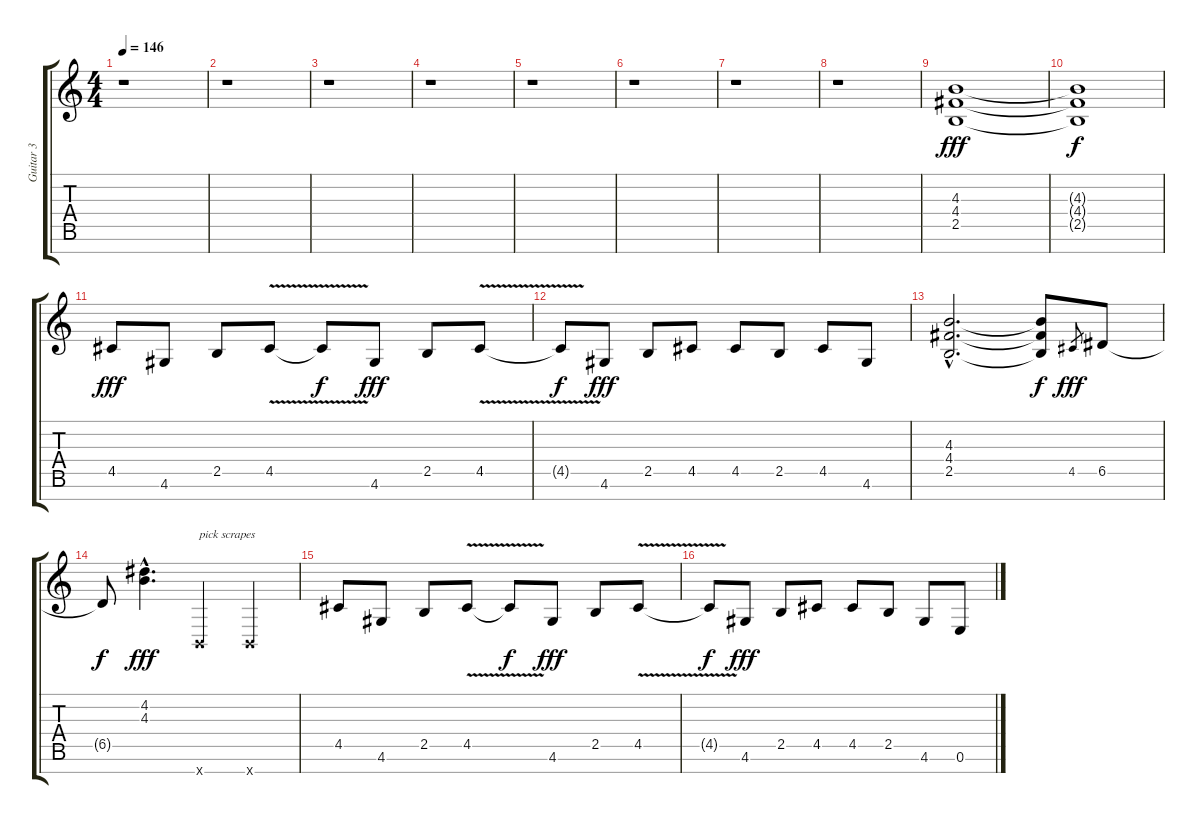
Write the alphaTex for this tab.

\track ("Guitar 3" "Guitar 3") {instrument distortionguitar}
\staff {score tabs}
\tuning (E4 B3 G3 D3 A2 E2 B1) {hide}
\ts (4 4)
\tempo 146
\clef g2
\ks c
r.1{dy f} |
r.1 |
r.1 |
r.1 |
r.1 |
r.1 |
r.1 |
r.1 |
(4.3 4.4 2.5).1{dy fff} |
(4.3{t} 4.4{t} 2.5{t}).1{dy f} |
4.5.8{dy fff} 4.6.8 2.5.8 4.5{v}.8 4.5{t}.8{dy f} 4.6.8{dy fff} 2.5.8 4.5{v}.8 |
4.5{t}.8{dy f} 4.6.8{dy fff} 2.5.8 4.5.8 4.5.8 2.5.8 4.5.8 4.6.8 |
(4.3{hac} 4.4{hac} 2.5{hac}).2{d} (4.3{t} 4.4{t} 2.5{t}).8{dy f} 4.5.8{gr dy fff} 6.5.8 |
6.5{t}.8{dy f} (4.2{hac} 4.3{hac}).4{d dy fff} 0.7{x}.4{txt "pick scrapes"} 0.7{x}.4 |
4.5.8 4.6.8 2.5.8 4.5{v}.8 4.5{t}.8{dy f} 4.6.8{dy fff} 2.5.8 4.5{v}.8 |
4.5{t}.8{dy f} 4.6.8{dy fff} 2.5.8 4.5.8 4.5.8 2.5.8 4.6.8 0.6.8
